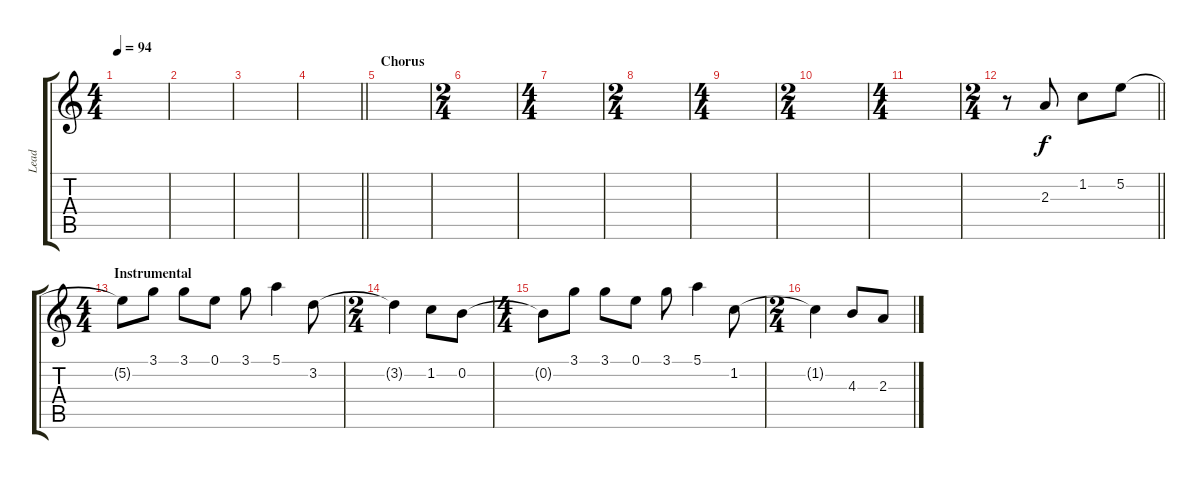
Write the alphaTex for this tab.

\track ("Lead" "Lead") {instrument distortionguitar}
\staff {score tabs}
\tuning (E4 B3 G3 D3 A2 E2) {hide}
\ts (4 4)
\tempo 94
\clef g2
\ks c
|
|
|
\barLineRight lightlight
|
\section ("" "Chorus")
|
\ts (2 4)
|
\ts (4 4)
|
\ts (2 4)
|
\ts (4 4)
|
\ts (2 4)
|
\ts (4 4)
|
\ts (2 4)
\barLineRight lightlight
r.8 2.3.8 1.2.8 5.2.8 |
\ts (4 4)
\section ("" "Instrumental")
5.2{t}.8 3.1.8 3.1.8 0.1.8 3.1.8 5.1.4 3.2.8 |
\ts (2 4)
3.2{t}.4 1.2.8 0.2.8 |
\ts (4 4)
0.2{t}.8 3.1.8 3.1.8 0.1.8 3.1.8 5.1.4 1.2.8 |
\ts (2 4)
1.2{t}.4 4.3.8 2.3.8
